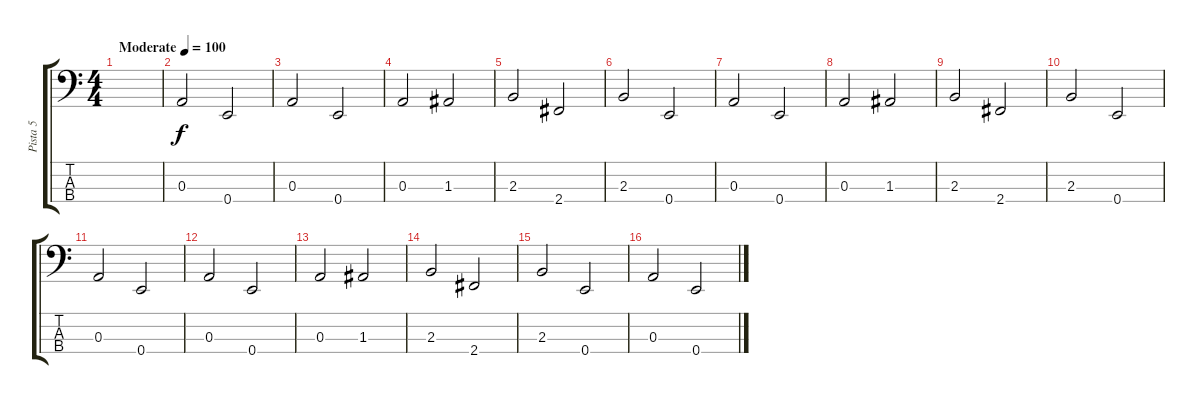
\track ("Pista 5" "Pista 5") {instrument electricbassfinger}
\staff {score tabs}
\tuning (G2 D2 A1 E1) {hide}
\ts (4 4)
\tempo (100 "Moderate")
\clef f4
\ks c
|
0.3.2 0.4.2 |
0.3.2 0.4.2 |
0.3.2 1.3.2 |
2.3.2 2.4.2 |
2.3.2 0.4.2 |
0.3.2 0.4.2 |
0.3.2 1.3.2 |
2.3.2 2.4.2 |
2.3.2 0.4.2 |
0.3.2 0.4.2 |
0.3.2 0.4.2 |
0.3.2 1.3.2 |
2.3.2 2.4.2 |
2.3.2 0.4.2 |
0.3.2 0.4.2
